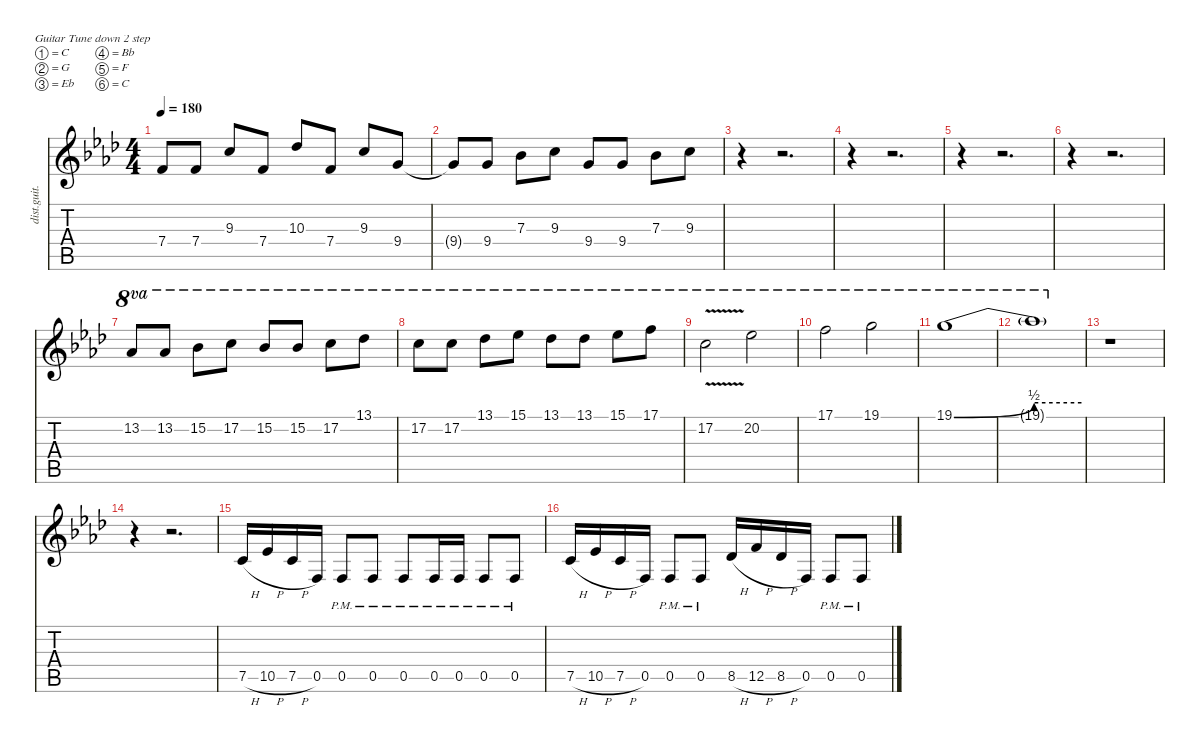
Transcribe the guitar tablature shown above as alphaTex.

\defaultSystemsLayout 4
\hideDynamics
\bracketExtendMode nobrackets
\track ("Sam" "dist.guit.") {instrument distortionguitar}
\staff {score tabs}
\tuning (C4 G3 Eb3 Bb2 F2 C2)
\ts (4 4)
\tempo 180
\clef g2
\ks fminor
7.4{t acc forcenatural}.8{dy f beam Up} 7.4{acc forcenatural}.8{beam Up} 9.3{acc forcenatural}.8{beam Up} 7.4{acc forcenatural}.8{beam Up} 10.3{acc b}.8{beam Up} 7.4{acc forcenatural}.8{beam Up} 9.3{acc forcenatural}.8{beam Up} 9.4{acc forcenatural}.8{beam Up} |
9.4{t acc forcenatural}.8{beam Up} 9.4{acc forcenatural}.8{beam Up} 7.3{acc b}.8{beam Down} 9.3{acc forcenatural}.8{beam Down} 9.4{acc forcenatural}.8{beam Up} 9.4{acc forcenatural}.8{beam Up} 7.3{acc b}.8{beam Down} 9.3{acc forcenatural}.8{beam Down} |
r.4{beam Down} r.2{d beam Down} |
r.4{beam Down} r.2{d beam Down} |
r.4{beam Down} r.2{d beam Down} |
r.4{beam Down} r.2{d beam Down} |
13.2{acc b}.8{ot 8va beam Up} 13.2{acc b}.8{ot 8va beam Up} 15.2{acc b}.8{ot 8va beam Down} 17.2{acc forcenatural}.8{ot 8va beam Down} 15.2{acc b}.8{ot 8va beam Up} 15.2{acc b}.8{ot 8va beam Up} 17.2{acc forcenatural}.8{ot 8va beam Down} 13.1{acc b}.8{ot 8va beam Down} |
17.2{acc forcenatural}.8{ot 8va beam Down} 17.2{acc forcenatural}.8{ot 8va beam Down} 13.1{acc b}.8{ot 8va beam Down} 15.1{acc b}.8{ot 8va beam Down} 13.1{acc b}.8{ot 8va beam Down} 13.1{acc b}.8{ot 8va beam Down} 15.1{acc b}.8{ot 8va beam Down} 17.1{acc forcenatural}.8{ot 8va beam Down} |
17.2{v acc forcenatural}.2{ot 8va beam Down} 20.2{acc b}.2{ot 8va beam Down} |
17.1{acc forcenatural}.2{ot 8va beam Down} 19.1{acc forcenatural}.2{ot 8va beam Down} |
19.1{be (bend 0 0 60 2) acc forcenatural}.1{ot 8va beam Down} |
19.1{be (hold 0 2 60 2) t}.1{ot 8va beam Down} |
r.1{beam Down} |
r.4{beam Down} r.2{d beam Down} |
7.5{h acc forcenatural}.16{dy mf beam Up} 10.5{h acc b}.16{beam Up} 7.5{h acc forcenatural}.16{beam Up} 0.5{acc forcenatural}.16{dy f beam Up} 0.5{pm acc forcenatural}.8{beam Up} 0.5{pm acc forcenatural}.8{beam Up} 0.5{pm acc forcenatural}.8{beam Up} 0.5{pm acc forcenatural}.16{beam Up} 0.5{pm acc forcenatural}.16{beam Up} 0.5{pm acc forcenatural}.8{beam Up} 0.5{pm acc forcenatural}.8{beam Up} |
7.5{h acc forcenatural}.16{dy mf beam Up} 10.5{h acc b}.16{beam Up} 7.5{h acc forcenatural}.16{beam Up} 0.5{acc forcenatural}.16{dy f beam Up} 0.5{pm acc forcenatural}.8{beam Up} 0.5{pm acc forcenatural}.8{beam Up} 8.5{h acc b}.16{beam Up} 12.5{h acc forcenatural}.16{beam Up} 8.5{h acc b}.16{beam Up} 0.5{acc forcenatural}.16{beam Up} 0.5{pm acc forcenatural}.8{beam Up} 0.5{pm acc forcenatural}.8{beam Up}
